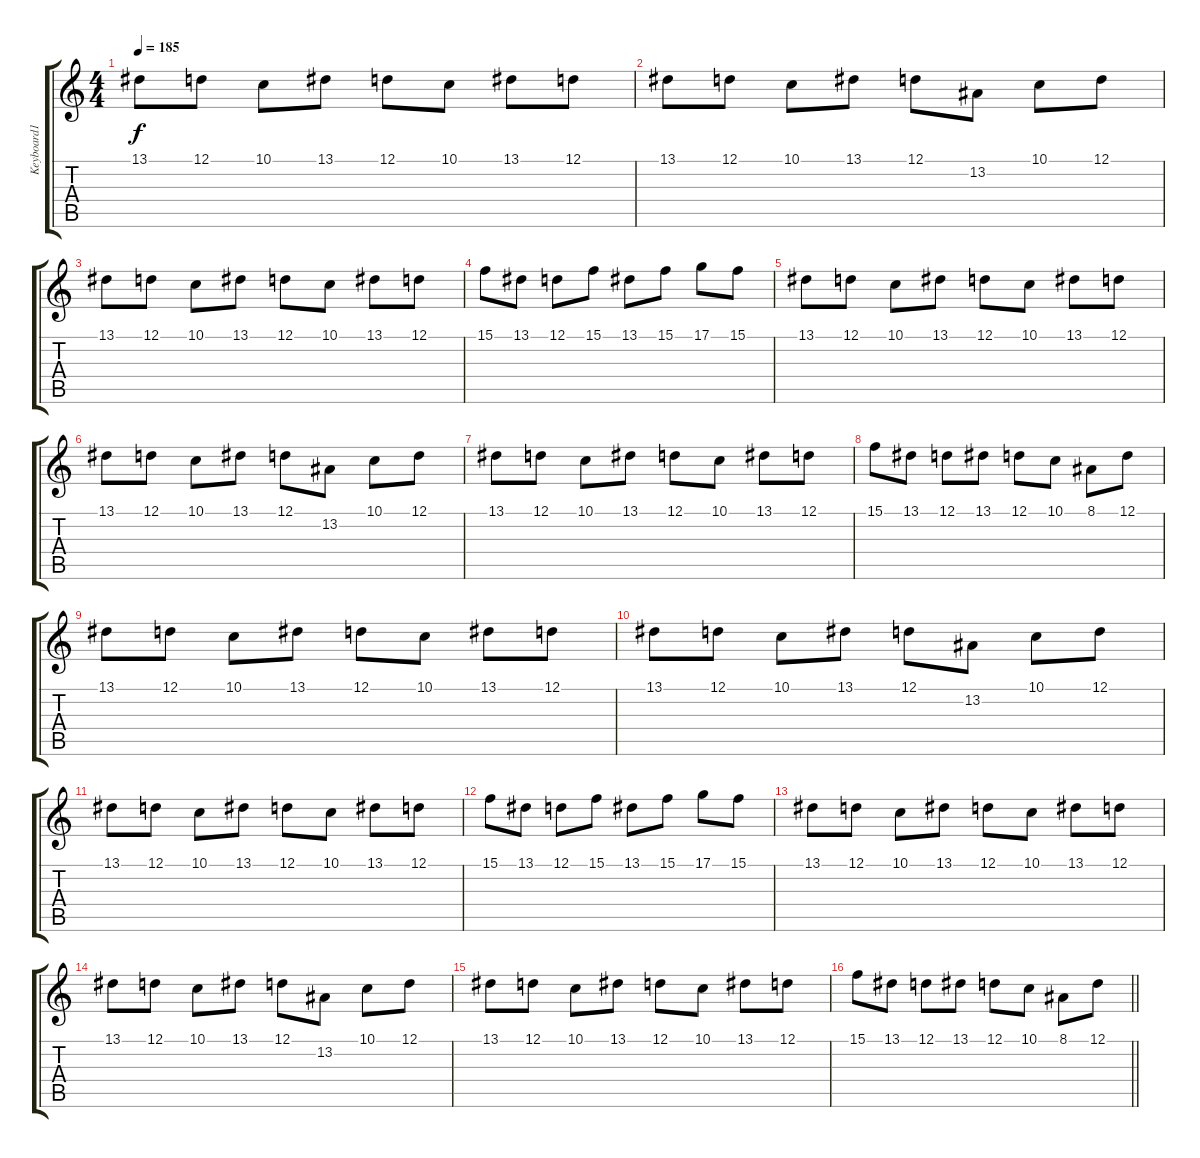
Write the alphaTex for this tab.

\track ("Keyboard1" "Keyboard1") {solo instrument pad3polysynth}
\staff {score tabs}
\tuning (D4 A3 F3 C3 G2 C2) {hide}
\ts (4 4)
\tempo 185
\clef g2
\ks c
13.1.8{dy f} 12.1.8 10.1.8 13.1.8 12.1.8 10.1.8 13.1.8 12.1.8 |
13.1.8 12.1.8 10.1.8 13.1.8 12.1.8 13.2.8 10.1.8 12.1.8 |
13.1.8 12.1.8 10.1.8 13.1.8 12.1.8 10.1.8 13.1.8 12.1.8 |
15.1.8 13.1.8 12.1.8 15.1.8 13.1.8 15.1.8 17.1.8 15.1.8 |
13.1.8 12.1.8 10.1.8 13.1.8 12.1.8 10.1.8 13.1.8 12.1.8 |
13.1.8 12.1.8 10.1.8 13.1.8 12.1.8 13.2.8 10.1.8 12.1.8 |
13.1.8 12.1.8 10.1.8 13.1.8 12.1.8 10.1.8 13.1.8 12.1.8 |
15.1.8 13.1.8 12.1.8 13.1.8 12.1.8 10.1.8 8.1.8 12.1.8 |
13.1.8 12.1.8 10.1.8 13.1.8 12.1.8 10.1.8 13.1.8 12.1.8 |
13.1.8 12.1.8 10.1.8 13.1.8 12.1.8 13.2.8 10.1.8 12.1.8 |
13.1.8 12.1.8 10.1.8 13.1.8 12.1.8 10.1.8 13.1.8 12.1.8 |
15.1.8 13.1.8 12.1.8 15.1.8 13.1.8 15.1.8 17.1.8 15.1.8 |
13.1.8 12.1.8 10.1.8 13.1.8 12.1.8 10.1.8 13.1.8 12.1.8 |
13.1.8 12.1.8 10.1.8 13.1.8 12.1.8 13.2.8 10.1.8 12.1.8 |
13.1.8 12.1.8 10.1.8 13.1.8 12.1.8 10.1.8 13.1.8 12.1.8 |
\barLineRight lightlight
15.1.8 13.1.8 12.1.8 13.1.8 12.1.8 10.1.8 8.1.8 12.1.8
